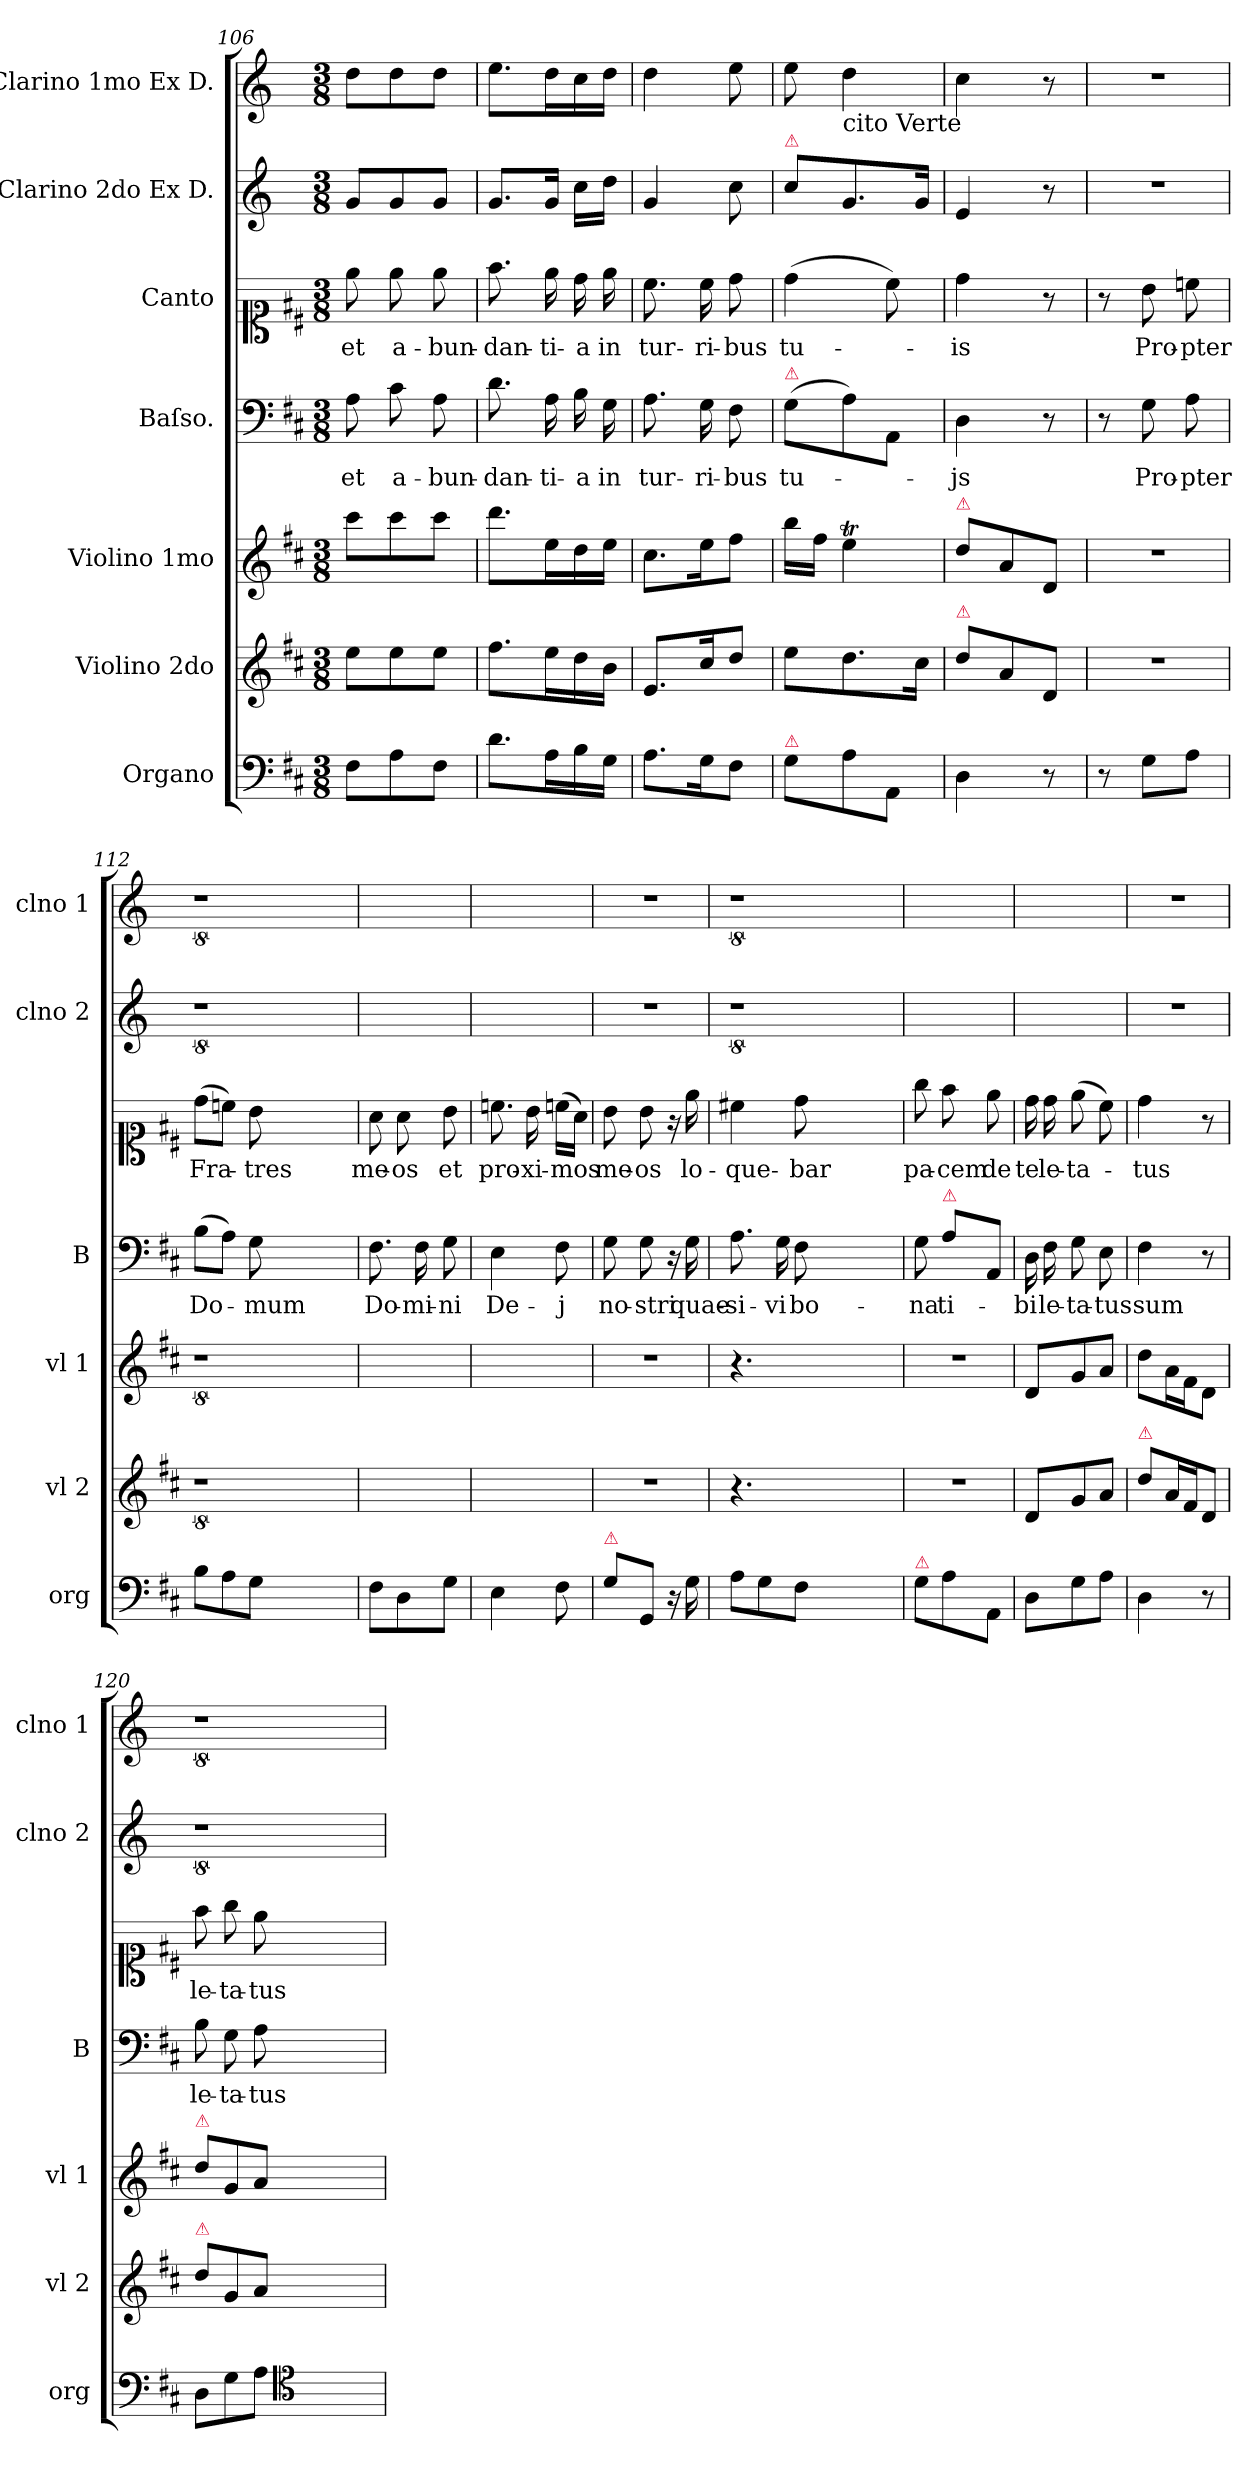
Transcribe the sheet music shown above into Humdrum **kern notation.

**kern	**kern	**kern	**kern	**text	**kern	**text	**kern	**kern
*part7	*part6	*part5	*part4	*part4	*part3	*part3	*part2	*part1
*staff7	*staff6	*staff5	*staff4	*staff4	*staff3	*staff3	*staff2	*staff1
*I"Organo	*I"Violino 2do	*I"Violino 1mo	*I"Baſso.	*	*I"Canto	*	*I"Clarino 2do Ex D.	*I"Clarino 1mo Ex D.
*I'org	*I'vl 2	*I'vl 1	*I'B	*	*	*	*I'clno 2	*I'clno 1
*clefF4	*clefG2	*clefG2	*clefF4	*	*clefC1	*	*clefG2	*clefG2
*	*	*	*	*	*	*	*ITrd-1c-2	*ITrd-1c-2
*k[f#c#]	*k[f#c#]	*k[f#c#]	*k[f#c#]	*	*k[f#c#]	*	*k[f#c#]	*k[f#c#]
*D:	*D:	*D:	*D:	*	*D:	*	*D:	*D:
*M3/8	*M3/8	*M3/8	*M3/8	*	*M3/8	*	*M3/8	*M3/8
=106	=106	=106	=106	=106	=106	=106	=106	=106
8F#\L	8ee\L	8ccc#\L	8A\	et	8ee\	et	8a/L	8ee\L
8A\	8ee\	8ccc#\	8c#\	a-	8ee\	a-	8a/	8ee\
8F#\J	8ee\J	8ccc#\J	8A\	-bun-	8ee\	-bun-	8a/J	8ee\J
=107	=107	=107	=107	=107	=107	=107	=107	=107
8.d\L	8.ff#\L	8.ddd\L	8.d\	-dan-	8.ff#\	-dan-	8.a/L	8.ff#\L
16A\L	16ee\L	16ee\L	16A\	-ti-	16ee\	-ti-	16a/Jk	16ee\L
16B\	16dd\	16dd\	16B\	-a	16dd\	-a	16dd\LL	16dd\
16G\JJ	16b\JJ	16ee\JJ	16G\	in	16ee\	in	16ee\JJ	16ee\JJ
=108	=108	=108	=108	=108	=108	=108	=108	=108
8.A\L	8.e/L	8.cc#\L	8.A\	tur-	8.cc#\	tur-	4a/	4ee\
16G\K	16cc#/K	16ee\K	16G\	-ri-	16cc#\	-ri-	.	.
8F#\J	8dd/J	8ff#\J	8F#\	-bus	8dd\	-bus	8dd\	8ff#\
=109	=109	=109	=109	=109	=109	=109	=109	=109
!	!	!	!	!	!	!	!LO:TX:a:color=crimson:t=⚠	!
!	!	!	!LO:TX:a:color=crimson:t=⚠	!	!	!	!	!
!LO:TX:a:color=crimson:t=⚠	!	!	!	!	!	!	!	!
8G\L	8ee\L	16bb\LL	(>8G\L	tu-	(4dd\	tu-	8dd\L	8ff#\
.	.	16ff#\JJ	.	.	.	.	.	.
!	!	!	!	!	!	!	!	!LO:TX:b:t=cito Verte
8A\	8.dd\	4eeT\	8A\)	.	.	.	8.a/	4ee\
8AA\J	.	.	8AA/J	.	8cc#\)	.	.	.
.	16cc#\Jk	.	.	.	.	.	16a/Jk	.
=110	=110	=110	=110	=110	=110	=110	=110	=110
!	!	!LO:TX:a:color=crimson:t=⚠	!	!	!	!	!	!
!	!LO:TX:a:color=crimson:t=⚠	!	!	!	!	!	!	!
4D\	8dd\L	8dd\L	4D\	-js	4dd\	-is	4f#/	4dd\
.	8a/	8a/	.	.	.	.	.	.
8r	8d/J	8d/J	8r	.	8r	.	8r	8r
=111	=111	=111	=111	=111	=111	=111	=111	=111
8r	4.r	4.r	8r	.	8r	.	4.r	4.r
8G\L	.	.	8G\	Pro-	8b\	Pro-	.	.
8A\J	.	.	8A\	-pter	8ccn\	-pter	.	.
=112	=112	=112	=112	=112	=112	=112	=112	=112
8B\L	8%9r	8%9r	(8B\L	Do-	(8dd\L	Fra-	8%9r	8%9r
8A\	.	.	8A\J)	.	8ccn\J)	.	.	.
8G\J	.	.	8G\	-mum	8b\	-tres	.	.
2.ryy	.	.	2.ryy	.	2.ryy	.	.	.
=113	=113	=113	=113	=113	=113	=113	=113	=113
8F#\L	4.ryy	4.ryy	8.F#\	Do-	8a\	me-	4.ryy	4.ryy
8D\	.	.	.	.	8a\	-os	.	.
.	.	.	16F#\	-mi-	.	.	.	.
8G\J	.	.	8G\	-ni	8b\	et	.	.
=114	=114	=114	=114	=114	=114	=114	=114	=114
4E\	4.ryy	4.ryy	4E\	De-	8.ccn\	pro-	4.ryy	4.ryy
.	.	.	.	.	16b\	-xi-	.	.
8F#\	.	.	8F#\	-j	(16ccn\LL	-mos	.	.
.	.	.	.	.	16a\JJ)	.	.	.
=115	=115	=115	=115	=115	=115	=115	=115	=115
!LO:TX:a:color=crimson:t=⚠	!	!	!	!	!	!	!	!
8G/L	4.r	4.r	8G\	no-	8b\	me-	4.r	4.r
8GG/J	.	.	8G\	-stri	8b\	-os	.	.
16r	.	.	16r	.	16r	.	.	.
16G\	.	.	16G\	quae-	16ee\	lo-	.	.
=116	=116	=116	=116	=116	=116	=116	=116	=116
8A\L	4.r	4.r	8.A\	-si-	4cc#X\	-que-	8%9r	8%9r
8G\	.	.	.	.	.	.	.	.
.	.	.	16G\	-vi	.	.	.	.
8F#\J	.	.	8F#\	bo-	8dd\	-bar	.	.
2.ryy	2.ryy	2.ryy	2.ryy	.	2.ryy	.	.	.
=117	=117	=117	=117	=117	=117	=117	=117	=117
!LO:TX:a:color=crimson:t=⚠	!	!	!	!	!	!	!	!
8G\L	4.r	4.r	8G\	-na	8gg\	pa-	4.ryy	4.ryy
!	!	!	!LO:TX:a:color=crimson:t=⚠	!	!	!	!	!
8A\	.	.	8A\L	ti-	8ff#\	-cem	.	.
8AA\J	.	.	8AA/J	.	8ee\	de	.	.
=118	=118	=118	=118	=118	=118	=118	=118	=118
8D\L	8d/L	8d/L	16D\	-bi	16dd\	te	4.ryy	4.ryy
.	.	.	16F#\	le-	16dd\	le-	.	.
8G\	8g/	8g/	8G\	-ta-	(8ee\	-ta-	.	.
8A\J	8a/J	8a/J	8E\	-tus	8cc#\)	.	.	.
=119	=119	=119	=119	=119	=119	=119	=119	=119
!	!LO:TX:a:color=crimson:t=⚠	!	!	!	!	!	!	!
4D\	8dd\L	8dd\L	4F#\	sum	4dd\	-tus	4.r	4.r
.	16a/L	16a\L	.	.	.	.	.	.
.	16f#/J	16f#\J	.	.	.	.	.	.
8r	8d/J	8d\J	8r	.	8r	.	.	.
=120	=120	=120	=120	=120	=120	=120	=120	=120
!	!	!LO:TX:a:color=crimson:t=⚠	!	!	!	!	!	!
!	!LO:TX:a:color=crimson:t=⚠	!	!	!	!	!	!	!
!	!	!	!	!LO:LY:i	!	!	!	!
8D\L	8dd\L	8dd\L	8B\	le-	8ff#\	le-	8%9r	8%9r
!	!	!	!	!LO:LY:i	!	!	!	!
8G\	8g/	8g/	8G\	-ta-	8gg\	-ta-	.	.
!	!	!	!	!LO:LY:i	!	!	!	!
8A\J	8a/J	8a/J	8A\	-tus	8ee\	-tus	.	.
*clefC4	*	*	*	*	*	*	*	*
2.ryy	2.ryy	2.ryy	2.ryy	.	2.ryy	.	.	.
=	=	=	=	=	=	=	=	=
*-	*-	*-	*-	*-	*-	*-	*-	*-
